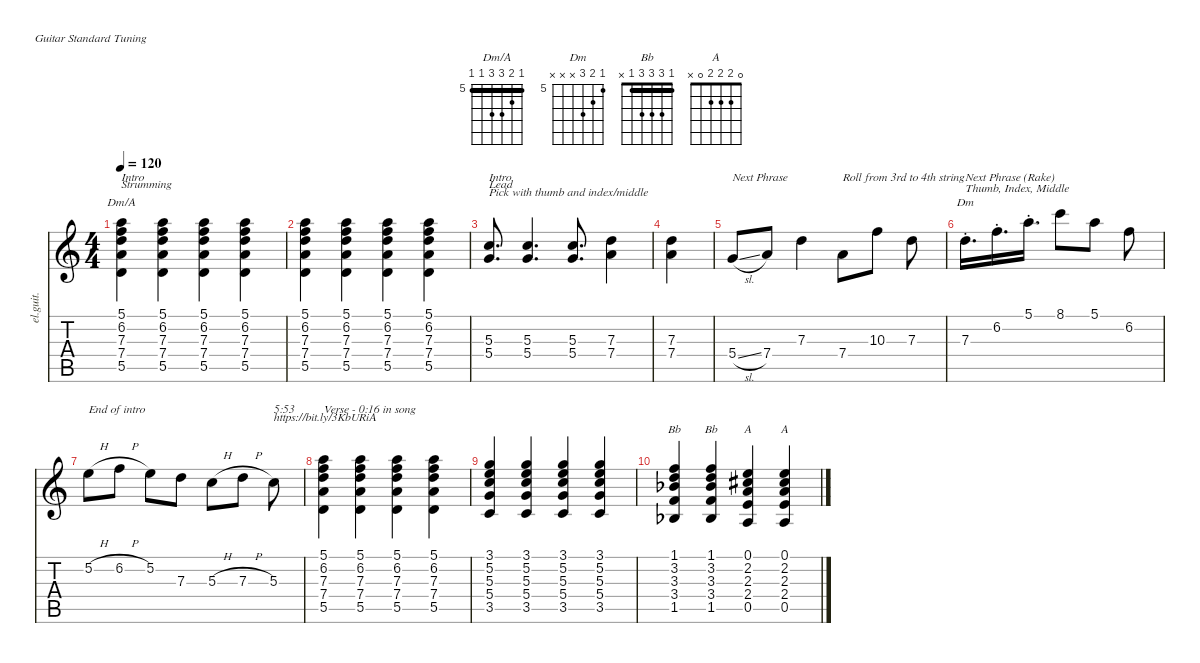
\defaultSystemsLayout 4
\hideDynamics
\bracketExtendMode nobrackets
\otherSystemsTrackNameOrientation horizontal
\track ("Lead" "el.guit.") {instrument electricguitarclean}
\staff {score tabs}
\tuning (E4 B3 G3 D3 A2 E2)
\chord ("Dm/A" 5 6 7 7 5 5) {firstfret 5 showfingering false barre (5 5)}
\chord ("Dm" 5 6 7 x x x) {firstfret 5 showfingering false}
\chord ("Bb" 1 3 3 3 1 x) {showfingering false barre 1}
\chord ("A" 0 2 2 2 0 x) {showfingering false}
\ts (4 4)
\tempo 120
\clef g2
\ks c
(5.5 7.4 7.3 6.2 5.1).4{ch "Dm/A" txt "Intro\nStrumming" dy mf instrument electricguitarclean beam Down} (5.5 7.4 7.3 6.2 5.1).4{beam Down} (5.5 7.4 7.3 6.2 5.1).4{beam Down} (5.5 7.4 7.3 6.2 5.1).4{beam Down} |
(5.5 7.4 7.3 6.2 5.1).4{beam Down} (5.5 7.4 7.3 6.2 5.1).4{beam Down} (5.5 7.4 7.3 6.2 5.1).4{beam Down} (5.5 7.4 7.3 6.2 5.1).4{beam Down} |
(5.3 5.4).8{d txt "Intro\n\nLead\n\nPick with thumb and index/middle" beam Up} (5.4 5.3).4{d beam Up} (5.4 5.3).8{d beam Up} (7.3 7.4).4{beam Down} |
(7.4 7.3).4{beam Down} |
5.4{sl}.8{txt "Next Phrase" beam Up} 7.4.8{beam Up} 7.3.4{beam Down} 7.4.8{txt "\nRoll from 3rd to 4th string" beam Down} 10.3.8{beam Down} 7.3.8{beam Down} |
7.3{st}.16{d ch "Dm" txt "\n\nNext Phrase (Rake)\nThumb, Index, Middle" beam Down} 6.2{st}.16{d beam Down} 5.1{st}.16{d beam Down} 8.1.8{beam Down} 5.1.8{beam Down} 6.2.8{beam Down} |
5.2{h}.8{txt "End of intro" beam Down} 6.2{h}.8{beam Down} 5.2.8{beam Down} 7.3.8{beam Down} 5.3{h}.8{beam Down} 7.3{h}.8{beam Down} 5.3.8{txt "5:53\nhttps://bit.ly/3KbURiA" beam Down} |
(5.5 7.4 7.3 6.2 5.1).4{txt "Verse - 0:16 in song" beam Down} (5.5 7.4 7.3 6.2 5.1).4{beam Down} (5.5 7.4 7.3 6.2 5.1).4{beam Down} (5.5 7.4 7.3 6.2 5.1).4{beam Down} |
(3.5 5.4 5.3 5.2 3.1).4{beam Up} (3.5 5.4 5.3 5.2 3.1).4{beam Up} (3.5 5.4 5.3 5.2 3.1).4{beam Up} (3.5 5.4 5.3 5.2 3.1).4{beam Up} |
(1.5{acc b} 3.4 3.3{acc b} 3.2 1.1).4{ch "Bb" beam Up} (1.5{acc b} 3.4 3.3{acc b} 3.2 1.1).4{ch "Bb" beam Up} (0.5 2.4 2.3 2.2{acc #} 0.1).4{ch "A" beam Up} (0.5 2.4 2.3 2.2{acc #} 0.1).4{ch "A" beam Up}
